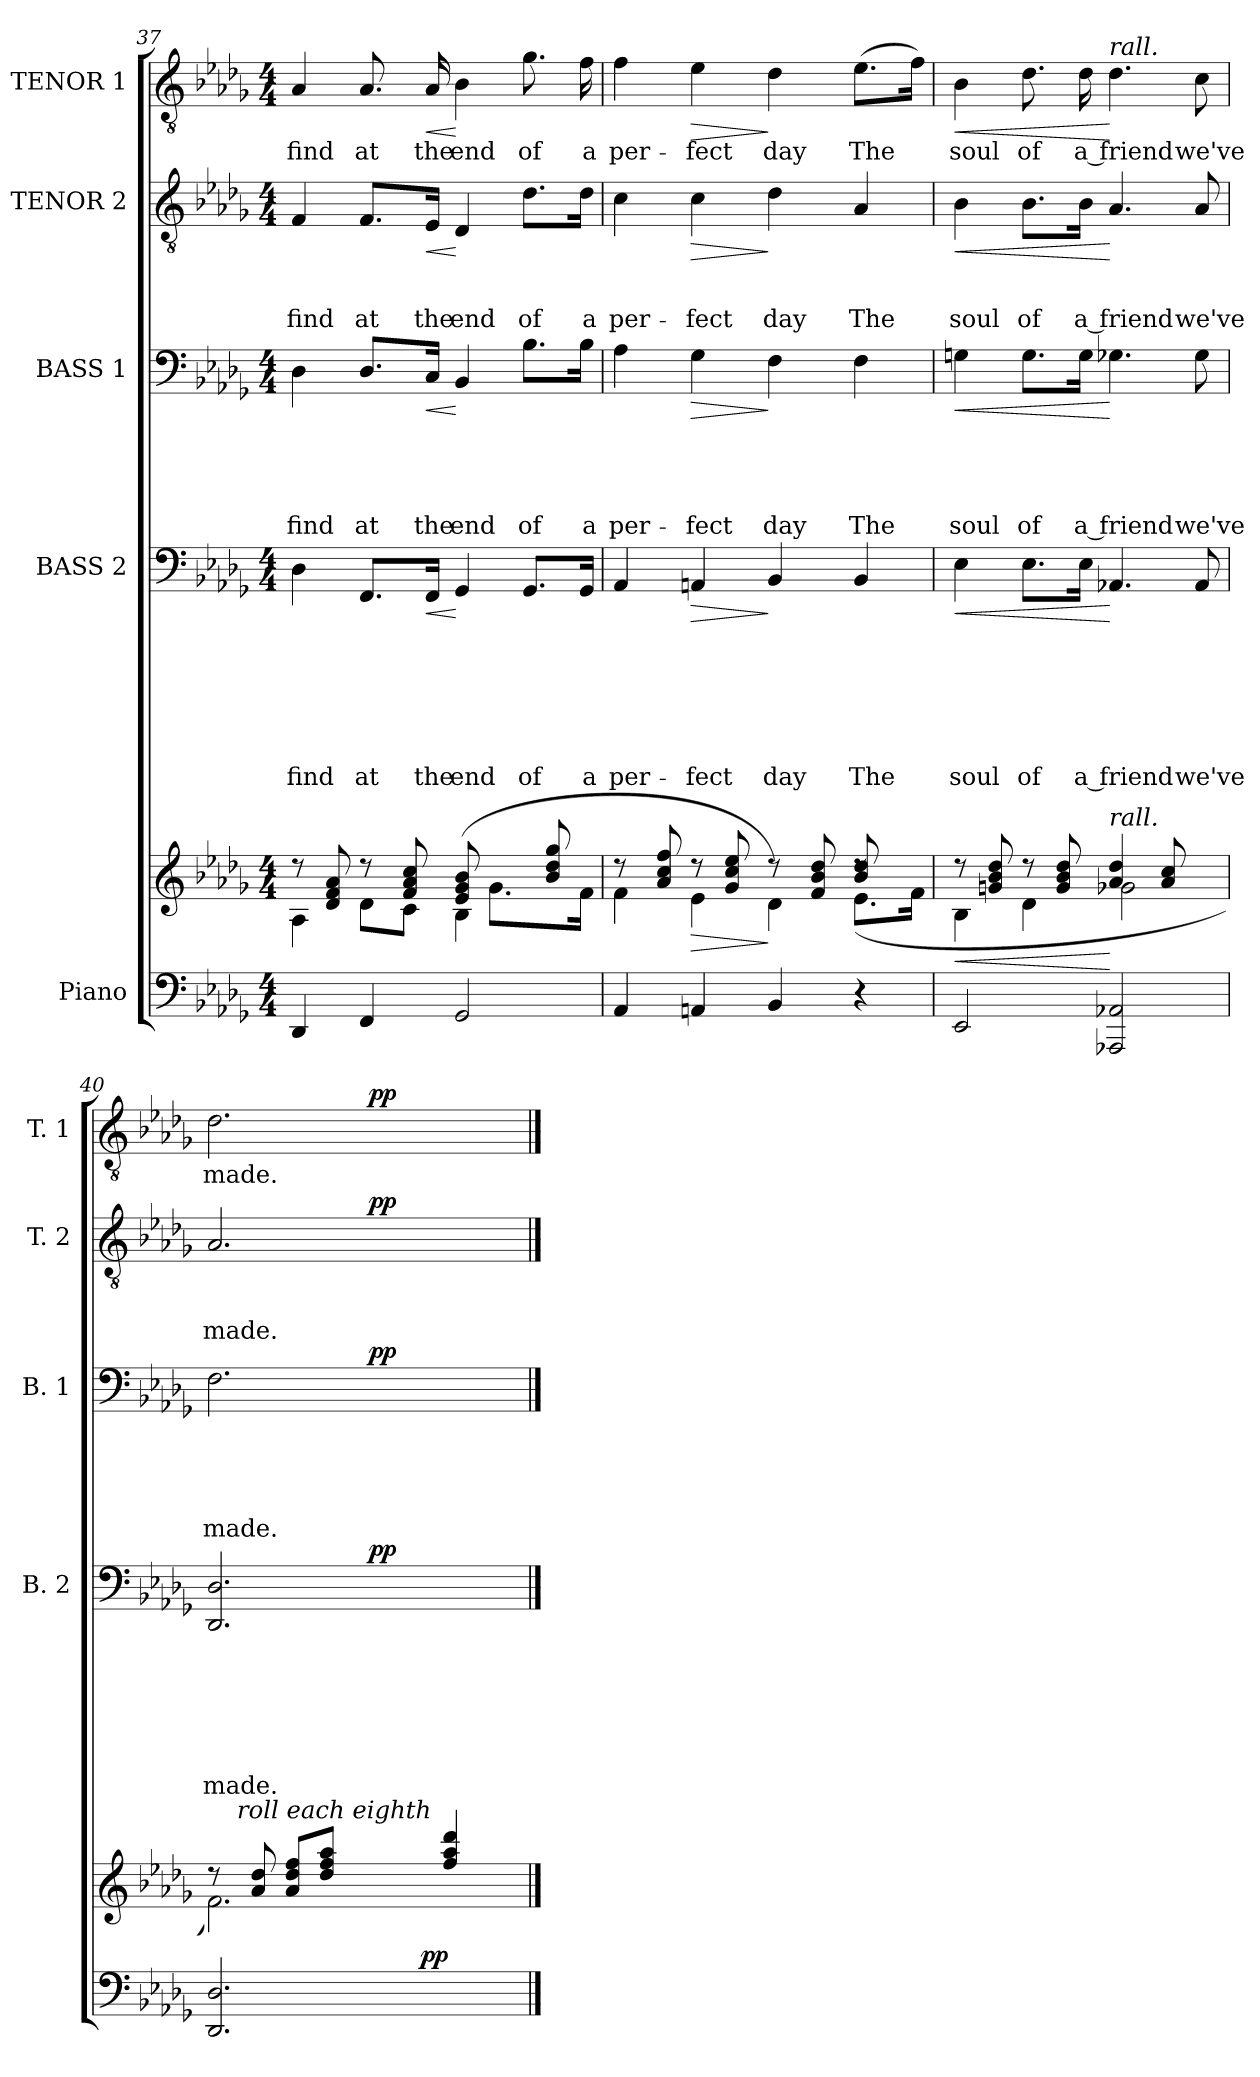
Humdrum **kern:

**kern	**kern	**dynam	**kern	**text	**text	**text	**text	**text	**text	**text	**dynam	**kern	**text	**text	**text	**text	**text	**dynam	**kern	**text	**text	**text	**dynam	**kern	**text	**dynam
*part5	*part5	*part5	*part4	*part4	*part4	*part4	*part4	*part4	*part4	*part4	*part4	*part3	*part3	*part3	*part3	*part3	*part3	*part3	*part2	*part2	*part2	*part2	*part2	*part1	*part1	*part1
*staff6	*staff5	*staff5/6	*staff4	*staff4	*staff4	*staff4	*staff4	*staff4	*staff4	*staff4	*staff4	*staff3	*staff3	*staff3	*staff3	*staff3	*staff3	*staff3	*staff2	*staff2	*staff2	*staff2	*staff2	*staff1	*staff1	*staff1
*I"Piano	*	*	*I"BASS 2	*	*	*	*	*	*	*	*	*I"BASS 1	*	*	*	*	*	*	*I"TENOR 2	*	*	*	*	*I"TENOR 1	*	*
*	*	*	*I'B. 2	*	*	*	*	*	*	*	*	*I'B. 1	*	*	*	*	*	*	*I'T. 2	*	*	*	*	*I'T. 1	*	*
!!LO:LB:g=z
*clefF4	*clefG2	*	*clefF4	*	*	*	*	*	*	*	*	*clefF4	*	*	*	*	*	*	*clefGv2	*	*	*	*	*clefGv2	*	*
*k[b-e-a-d-g-]	*k[b-e-a-d-g-]	*	*k[b-e-a-d-g-]	*	*	*	*	*	*	*	*	*k[b-e-a-d-g-]	*	*	*	*	*	*	*k[b-e-a-d-g-]	*	*	*	*	*k[b-e-a-d-g-]	*	*
*D-:	*D-:	*	*D-:	*	*	*	*	*	*	*	*	*D-:	*	*	*	*	*	*	*D-:	*	*	*	*	*D-:	*	*
*M4/4	*M4/4	*	*M4/4	*	*	*	*	*	*	*	*	*M4/4	*	*	*	*	*	*	*M4/4	*	*	*	*	*M4/4	*	*
=37	=37	=37	=37	=37	=37	=37	=37	=37	=37	=37	=37	=37	=37	=37	=37	=37	=37	=37	=37	=37	=37	=37	=37	=37	=37	=37
*^	*^	*	*	*	*	*	*	*	*	*	*	*	*	*	*	*	*	*	*	*	*	*	*	*	*	*
*	*	*	*^	*	*	*	*	*	*	*	*	*	*	*	*	*	*	*	*	*	*	*	*	*	*	*	*	*
!	!	!	!	!	!	!	!	!	!	!	!	!	!LO:LY:b	!	!	!	!	!	!	!LO:LY:b	!	!	!	!	!LO:LY:b	!	!	!LO:LY:b	!
4DD-/	4ryy	4A-\	8rdd	2ryy	.	4D-\	.	.	.	.	.	.	find	.	4D-\	.	.	.	.	find	.	4F/	.	.	find	.	4A-/	find	.
.	.	.	8d-/ 8f/ 8a-/	.	.	.	.	.	.	.	.	.	.	.	.	.	.	.	.	.	.	.	.	.	.	.	.	.	.
!	!	!	!	!	!	!	!	!	!	!	!	!	!LO:LY:b	!	!	!	!	!	!	!LO:LY:b	!	!	!	!	!LO:LY:b	!	!	!LO:LY:b	!
32ryy	4FF/	8rdd	(<8d-\L	.	.	8.FF/L	.	.	.	.	.	.	at	.	8.D-/L	.	.	.	.	at	.	8.F/L	.	.	at	.	8.A-/	at	.
8..ryy	.	.	.	.	.	.	.	.	.	.	.	.	.	.	.	.	.	.	.	.	.	.	.	.	.	.	.	.	.
.	.	8f/ 8a-/ 8cc/	8c\J	.	.	.	.	.	.	.	.	.	.	.	.	.	.	.	.	.	.	.	.	.	.	.	.	.	.
!	!	!	!	!	!	!	!	!	!	!	!	!	!LO:LY:b	!LO:HP:b	!	!	!	!	!	!LO:LY:b	!LO:HP:b	!	!	!	!LO:LY:b	!LO:HP:b	!	!LO:LY:b	!LO:HP:b
.	.	.	.	.	.	16FF/Jk	.	.	.	.	.	.	the	<	16C/Jk	.	.	.	.	the	<	16E-/Jk	.	.	the	<	16A-/	the	<
!	!	!	!	!	!	!	!	!	!	!	!	!	!LO:LY:b	!	!	!	!	!	!	!LO:LY:b	!	!	!	!	!LO:LY:b	!	!	!LO:LY:b	!
2ryy	2GG-/	(4B-\	8e-/ 8g-/ 8b-/	4ryy	.	4GG-/	.	.	.	.	.	.	end	[	4BB-/	.	.	.	.	end	[	4D-/	.	.	end	[	4B-\	end	[
.	.	.	8.g-\L	.	.	.	.	.	.	.	.	.	.	.	.	.	.	.	.	.	.	.	.	.	.	.	.	.	.
!	!	!	!	!	!	!	!	!	!	!	!	!	!LO:LY:b	!	!	!	!	!	!	!LO:LY:b	!	!	!	!	!LO:LY:b	!	!	!LO:LY:b	!
.	.	4ryy	.	16ryy	.	8.GG-/L	.	.	.	.	.	.	of	.	8.B-\L	.	.	.	.	of	.	8.d-\L	.	.	of	.	8.g-\	of	.
.	.	.	8ryy	8b-/ 8dd-/ 8gg-/	.	.	.	.	.	.	.	.	.	.	.	.	.	.	.	.	.	.	.	.	.	.	.	.	.
!	!	!	!	!	!	!	!	!	!	!	!	!	!LO:LY:b	!	!	!	!	!	!	!LO:LY:b	!	!	!	!	!LO:LY:b	!	!	!LO:LY:b	!
.	.	.	16f\Jk	16ryy	.	16GG-/Jk	.	.	.	.	.	.	a	.	16B-\Jk	.	.	.	.	a	.	16d-\Jk	.	.	a	.	16f\	a	.
*v	*v	*	*	*	*	*	*	*	*	*	*	*	*	*	*	*	*	*	*	*	*	*	*	*	*	*	*	*	*
=38	=38	=38	=38	=38	=38	=38	=38	=38	=38	=38	=38	=38	=38	=38	=38	=38	=38	=38	=38	=38	=38	=38	=38	=38	=38	=38	=38	=38
*	*	*	*^	*	*	*	*	*	*	*	*	*	*	*	*	*	*	*	*	*	*	*	*	*	*	*	*	*
!	!	!	!	!	!	!	!	!	!	!	!	!	!LO:LY:b	!	!	!	!	!	!	!LO:LY:b	!	!	!	!	!LO:LY:b	!	!	!LO:LY:b	!
4AA-/	32ryy	4f\	8rdd	4ryy	.	4AA-/	.	.	.	.	.	.	per-	.	4A-\	.	.	.	.	per-	.	4c\	.	.	per-	.	4f\	per-	.
.	2ryy	.	.	.	.	.	.	.	.	.	.	.	.	.	.	.	.	.	.	.	.	.	.	.	.	.	.	.	.
.	.	.	8a-/ 8cc/ 8ff/	.	.	.	.	.	.	.	.	.	.	.	.	.	.	.	.	.	.	.	.	.	.	.	.	.	.
!	!	!	!	!	!LO:HP:b	!	!	!	!	!	!	!	!LO:LY:b	!LO:HP:b	!	!	!	!	!	!LO:LY:b	!LO:HP:b	!	!	!	!LO:LY:b	!LO:HP:b	!	!LO:LY:b	!LO:HP:b
4AAn/	.	4e-\	8..ryy	8rdd	>	4AAn/	.	.	.	.	.	.	-fect	>	4G-\	.	.	.	.	-fect	>	4c\	.	.	-fect	>	4e-\	-fect	>
.	.	.	.	8g-/ 8cc/ 8ee-/	.	.	.	.	.	.	.	.	.	.	.	.	.	.	.	.	.	.	.	.	.	.	.	.	.
.	.	.	4ryy	.	.	.	.	.	.	.	.	.	.	.	.	.	.	.	.	.	.	.	.	.	.	.	.	.	.
!	!	!	!	!	!	!	!	!	!	!	!	!	!LO:LY:b	!	!	!	!	!	!	!LO:LY:b	!	!	!	!	!LO:LY:b	!	!	!LO:LY:b	!
4BB-/	.	8rdd	.	4d-\)	]	4BB-/	.	.	.	.	.	.	day	]	4F\	.	.	.	.	day	]	4d-\	.	.	day	]	4d-\	day	]
.	4...ryy	.	.	.	.	.	.	.	.	.	.	.	.	.	.	.	.	.	.	.	.	.	.	.	.	.	.	.	.
.	.	8f/ 8b-/ 8dd-/	.	.	.	.	.	.	.	.	.	.	.	.	.	.	.	.	.	.	.	.	.	.	.	.	.	.	.
.	.	.	32ryy	.	.	.	.	.	.	.	.	.	.	.	.	.	.	.	.	.	.	.	.	.	.	.	.	.	.
!	!	!	!	!	!	!	!	!	!	!	!	!	!LO:LY:b	!	!	!	!	!	!	!LO:LY:b	!	!	!	!	!LO:LY:b	!	!	!LO:LY:b	!
4r	.	(<8.e-\L	8b-/ 8dd-/	8rdd	.	4BB-/	.	.	.	.	.	.	The	.	4F\	.	.	.	.	The	.	4A-/	.	.	The	.	(>8.e-\L	The	.
.	.	.	8ryy	8ryy	.	.	.	.	.	.	.	.	.	.	.	.	.	.	.	.	.	.	.	.	.	.	.	.	.
.	.	16f\Jk	.	.	.	.	.	.	.	.	.	.	.	.	.	.	.	.	.	.	.	.	.	.	.	.	16f\Jk)	.	.
*	*	*v	*v	*v	*	*	*	*	*	*	*	*	*	*	*	*	*	*	*	*	*	*	*	*	*	*	*	*	*
=39	=39	=39	=39	=39	=39	=39	=39	=39	=39	=39	=39	=39	=39	=39	=39	=39	=39	=39	=39	=39	=39	=39	=39	=39	=39	=39	=39
!	!	!	!LO:HP:b	!	!	!	!	!	!	!	!LO:LY:b	!LO:HP:b	!	!	!	!	!	!LO:LY:b	!LO:HP:b	!	!	!	!LO:LY:b	!LO:HP:b	!	!LO:LY:b	!LO:HP:b
2EE-/	8rdd	4B-\	<	4E-\	.	.	.	.	.	.	soul	<	4Gn\	.	.	.	.	soul	<	4B-\	.	.	soul	<	4B-\	soul	<
.	8gn/ 8b-/ 8dd-/	.	.	.	.	.	.	.	.	.	.	.	.	.	.	.	.	.	.	.	.	.	.	.	.	.	.
!	!	!	!	!	!	!	!	!	!	!	!LO:LY:b	!	!	!	!	!	!	!LO:LY:b	!	!	!	!	!LO:LY:b	!	!	!LO:LY:b	!
.	8rdd	4d-\	.	8.E-\L	.	.	.	.	.	.	of	.	8.G\L	.	.	.	.	of	.	8.B-\L	.	.	of	.	8.d-\	of	.
.	8g/ 8b-/ 8dd-/	.	.	.	.	.	.	.	.	.	.	.	.	.	.	.	.	.	.	.	.	.	.	.	.	.	.
!	!	!	!	!	!	!	!	!	!	!	!LO:LY:b	!	!	!	!	!	!	!LO:LY:b	!	!	!	!	!LO:LY:b	!	!	!LO:LY:b	!
.	.	.	.	16E-\Jk	.	.	.	.	.	.	a friend	.	16G\Jk	.	.	.	.	a friend	.	16B-\Jk	.	.	a friend	.	16d-\	a friend	.
!	!	!	!	!	!	!	!	!	!	!	!	!	!	!	!	!	!	!	!	!	!	!	!	!	!LO:TX:a:i:t=rall.	!	!
!	!LO:TX:a:i:t=rall.	!	!	!	!	!	!	!	!	!	!	!	!	!	!	!	!	!	!	!	!	!	!	!	!	!	!
2AAA-X/ 2AA-X/	4a-/ 4dd-/	2g-X\	[	4.AA-X/	.	.	.	.	.	.	.	[	4.G-X\	.	.	.	.	.	[	4.A-/	.	.	.	[	4.d-\	.	[
.	8a-/ 8cc/	.	.	.	.	.	.	.	.	.	.	.	.	.	.	.	.	.	.	.	.	.	.	.	.	.	.
!	!	!	!	!	!	!	!	!	!	!	!LO:LY:b	!	!	!	!	!	!	!LO:LY:b	!	!	!	!	!LO:LY:b	!	!	!LO:LY:b	!
.	8ryy	.	.	8AA-/	.	.	.	.	.	.	we've	.	8G-\	.	.	.	.	we've	.	8A-/	.	.	we've	.	8c\	we've	.
=40	=40	=40	=40	=40	=40	=40	=40	=40	=40	=40	=40	=40	=40	=40	=40	=40	=40	=40	=40	=40	=40	=40	=40	=40	=40	=40	=40
!	!	!	!	!	!	!	!	!	!	!	!LO:LY:b	!	!	!	!	!	!	!LO:LY:b	!	!	!	!	!LO:LY:b	!	!	!LO:LY:b	!
*^	*	*^	*	*^	*	*	*	*	*	*	*	*	*^	*	*	*	*	*	*	*^	*	*	*	*	*^	*	*
2.DD-/ 2.D-/	2ryy	2.f\)	8rdd	16.ryy	.	2.DD-/ 2.D-/	2ryy	.	.	.	.	.	.	made.	.	2.F\	2ryy	.	.	.	.	made.	.	2.A-/	2ryy	.	.	made.	.	2.d-\	2ryy	made.	.
!	!	!	!	!LO:TX:a:i:t=roll each eighth	!	!	!	!	!	!	!	!	!	!	!	!	!	!	!	!	!	!	!	!	!	!	!	!	!	!	!	!	!
.	.	.	.	2ryy	.	.	.	.	.	.	.	.	.	.	.	.	.	.	.	.	.	.	.	.	.	.	.	.	.	.	.	.	.
.	.	.	8a-/ 8dd-/	.	.	.	.	.	.	.	.	.	.	.	.	.	.	.	.	.	.	.	.	.	.	.	.	.	.	.	.	.	.
.	.	.	8a-/ 8dd-/ 8ff/L	.	.	.	.	.	.	.	.	.	.	.	.	.	.	.	.	.	.	.	.	.	.	.	.	.	.	.	.	.	.
.	.	.	8dd-/ 8ff/ 8aa-/J	.	.	.	.	.	.	.	.	.	.	.	.	.	.	.	.	.	.	.	.	.	.	.	.	.	.	.	.	.	.
.	8.ryy	.	2ryy	.	.	.	32ryy	.	.	.	.	.	.	.	.	.	32ryy	.	.	.	.	.	.	.	32ryy	.	.	.	.	.	32ryy	.	.
!	!	!	!	!	!	!	!	!	!	!	!	!	!	!	!LO:DY:a	!	!	!	!	!	!	!	!LO:DY:a	!	!	!	!	!	!LO:DY:a	!	!	!	!LO:DY:a
.	.	.	.	.	.	.	4...ryy	.	.	.	.	.	.	.	pp	.	4...ryy	.	.	.	.	.	pp	.	4...ryy	.	.	.	pp	.	4...ryy	.	pp
.	.	.	.	4ryy	.	.	.	.	.	.	.	.	.	.	.	.	.	.	.	.	.	.	.	.	.	.	.	.	.	.	.	.	.
!	!	!	!	!	!LO:DY:a=2	!	!	!	!	!	!	!	!	!	!	!	!	!	!	!	!	!	!	!	!	!	!	!	!	!	!	!	!
.	4ryy	.	.	.	pp	.	.	.	.	.	.	.	.	.	.	.	.	.	.	.	.	.	.	.	.	.	.	.	.	.	.	.	.
4ryy	.	4ff/ 4aa-/ 4ddd-/	.	.	.	4ryy	.	.	.	.	.	.	.	.	.	4ryy	.	.	.	.	.	.	.	4ryy	.	.	.	.	.	4ryy	.	.	.
.	.	.	.	8ryy	.	.	.	.	.	.	.	.	.	.	.	.	.	.	.	.	.	.	.	.	.	.	.	.	.	.	.	.	.
.	16ryy	.	.	.	.	.	.	.	.	.	.	.	.	.	.	.	.	.	.	.	.	.	.	.	.	.	.	.	.	.	.	.	.
.	.	.	.	32ryy	.	.	.	.	.	.	.	.	.	.	.	.	.	.	.	.	.	.	.	.	.	.	.	.	.	.	.	.	.
*v	*v	*	*	*	*	*v	*v	*	*	*	*	*	*	*	*	*v	*v	*	*	*	*	*	*	*v	*v	*	*	*	*	*v	*v	*	*
*	*v	*v	*v	*	*	*	*	*	*	*	*	*	*	*	*	*	*	*	*	*	*	*	*	*	*	*	*	*
==	==	==	==	==	==	==	==	==	==	==	==	==	==	==	==	==	==	==	==	==	==	==	==	==	==	==
*-	*-	*-	*-	*-	*-	*-	*-	*-	*-	*-	*-	*-	*-	*-	*-	*-	*-	*-	*-	*-	*-	*-	*-	*-	*-	*-
